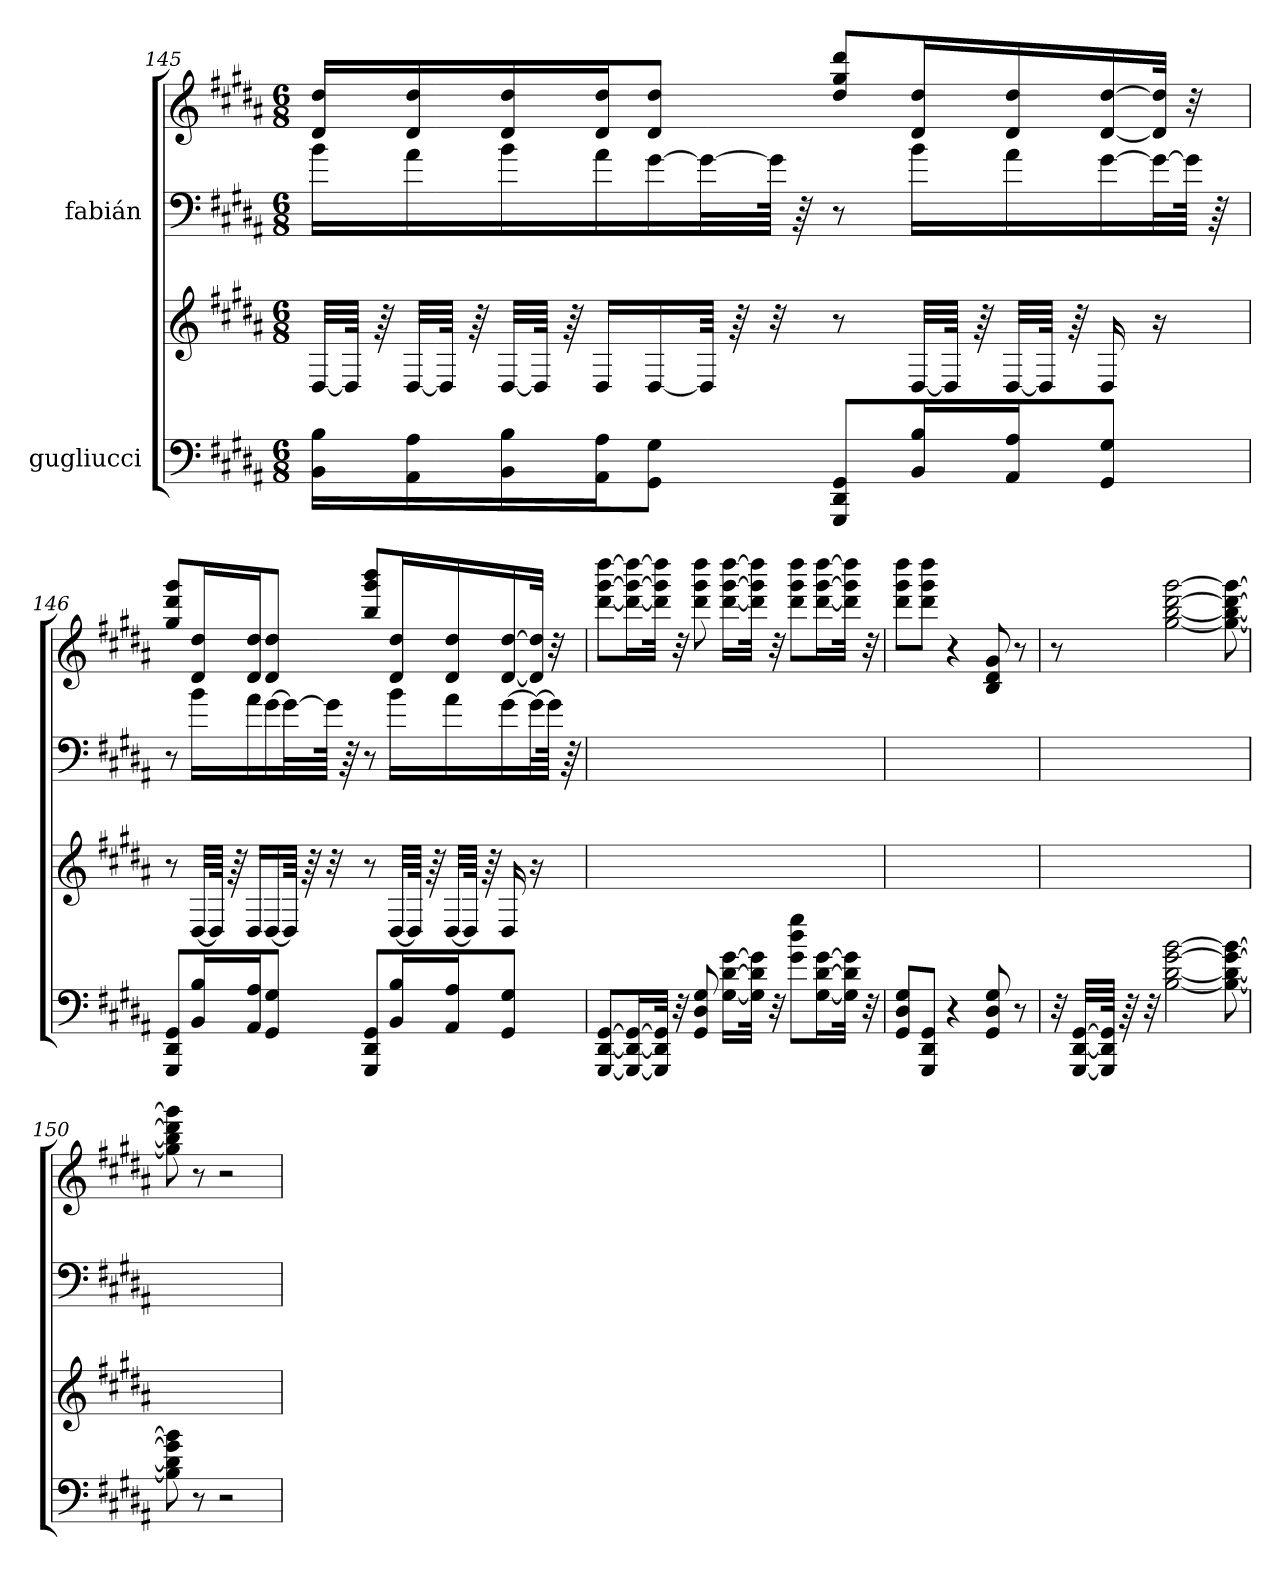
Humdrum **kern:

**kern	**kern	**kern	**kern
*part2	*part2	*part1	*part1
*staff4	*staff3	*staff2	*staff1
*I"gugliucci	*	*I"fabián	*
!!LO:LB:g=z
*clefF4	*clefG2	*clefF4	*clefG2
*k[f#c#g#d#a#]	*k[f#c#g#d#a#]	*k[f#c#g#d#a#]	*k[f#c#g#d#a#]
*B:	*B:	*B:	*B:
*M6/8	*M6/8	*M6/8	*M6/8
=145	=145	=145	=145
16BB\ 16B\LL	[32D#/LLL	16b\LL	16d#/ 16dd#/LL
.	64D#/JJJk]	.	.
.	64r	.	.
16AA#\ 16A#\	[32D#/LLL	16a#\	16d#/ 16dd#/
.	64D#/JJJk]	.	.
.	64r	.	.
16BB\ 16B\	[32D#/LLL	16b\	16d#/ 16dd#/
.	64D#/JJJk]	.	.
.	64r	.	.
16AA#\ 16A#\J	16D#/LL	16a#\	16d#/ 16dd#/J
8GG#\ 8G#\J	[16D#/	[16g#\	8d#/ 8dd#/J
.	64D#/JJkk]	32g#\L_	.
.	64r	.	.
.	32r	64g#\JJJk]	.
.	.	64r	.
8GGG#/ 8DD#/ 8GG#/L	8r	8r	8dd#/ 8gg#/ 8ddd#/L
16BB/ 16B/L	[32D#/LLL	16b\LL	16d#/ 16dd#/L
.	64D#/JJJk]	.	.
.	64r	.	.
16AA#/ 16A#/J	[32D#/LLL	16a#\	16d#/ 16dd#/
.	64D#/JJJk]	.	.
.	64r	.	.
8GG#/ 8G#/J	16D#/	[16g#\	[16d#/ [16dd#/
.	16r	32g#\L_	32d#/] 32dd#/]JJk
.	.	64g#\JJJk]	32r
.	.	64r	.
!!LO:PB:g=z
=146	=146	=146	=146
8GGG#/ 8DD#/ 8GG#/L	8r	8r	8gg#/ 8ddd#/ 8ggg#/L
16BB/ 16B/L	[32D#/LLL	16b\LL	16d#/ 16dd#/L
.	64D#/JJJk]	.	.
.	64r	.	.
16AA#/ 16A#/J	16D#/LL	16a#\	16d#/ 16dd#/J
8GG#/ 8G#/J	[16D#/	[16g#\	8d#/ 8dd#/J
.	64D#/JJkk]	32g#\L_	.
.	64r	.	.
.	32r	64g#\JJJk]	.
.	.	64r	.
8GGG#/ 8DD#/ 8GG#/L	8r	8r	8bb/ 8ggg#/ 8bbb/L
16BB/ 16B/L	[32D#/LLL	16b\LL	16d#/ 16dd#/L
.	64D#/JJJk]	.	.
.	64r	.	.
16AA#/ 16A#/J	[32D#/LLL	16a#\	16d#/ 16dd#/
.	64D#/JJJk]	.	.
.	64r	.	.
8GG#/ 8G#/J	16D#/	[16g#\	[16d#/ [16dd#/
.	16r	32g#\L_	32d#/] 32dd#/]JJk
.	.	64g#\JJJk]	32r
.	.	64r	.
=147	=147	=147	=147
[8GGG#/ [8DD#/ [8GG#/L	2.ryy	2.ryy	[8ddd#\ [8ggg#\ [8dddd#\L
16GGG#/_ 16DD#/_ 16GG#/_L	.	.	16ddd#\_ 16ggg#\_ 16dddd#\_L
32GGG#/] 32DD#/] 32GG#/]JJk	.	.	32ddd#\] 32ggg#\] 32dddd#\]JJk
32r	.	.	32r
8GG#/ 8D#/ 8G#/	.	.	8ddd#\ 8ggg#\ 8dddd#\
[16G#\ [16d#\ [16g#\LL	.	.	[16ddd#\ [16ggg#\ [16dddd#\LL
32G#\] 32d#\] 32g#\]JJk	.	.	32ddd#\] 32ggg#\] 32dddd#\]JJk
32r	.	.	32r
8g#\ 8dd#\ 8gg#\L	.	.	8ddd#\ 8ggg#\ 8dddd#\L
[16G#\ [16d#\ [16g#\L	.	.	[16ddd#\ [16ggg#\ [16dddd#\L
32G#\] 32d#\] 32g#\]JJk	.	.	32ddd#\] 32ggg#\] 32dddd#\]JJk
32r	.	.	32r
=148	=148	=148	=148
8GG#/ 8D#/ 8G#/L	2.ryy	2.ryy	8ddd#\ 8ggg#\ 8dddd#\L
8GGG#/ 8DD#/ 8GG#/J	.	.	8ddd#\ 8ggg#\ 8dddd#\J
4r	.	.	4r
8GG#/ 8D#/ 8G#/	.	.	8B/ 8d#/ 8g#/
8r	.	.	8r
!!LO:LB:g=z
=149	=149	=149	=149
32r	2.ryy	2.ryy	8r
[32GGG#/ [32DD#/ [32GG#/LLL	.	.	.
64GGG#/] 64DD#/] 64GG#/]JJJk	.	.	.
64r	.	.	.
32r	.	.	.
[2B\ [2d#\ [2g#\ [2b\	.	.	[2gg#\ [2bb\ [2ddd#\ [2ggg#\
8B\_ 8d#\_ 8g#\_ 8b\_	.	.	8gg#\_ 8bb\_ 8ddd#\_ 8ggg#\_
=150	=150	=150	=150
8B\] 8d#\] 8g#\] 8b\]	2.ryy	2.ryy	8gg#\] 8bb\] 8ddd#\] 8ggg#\]
8r	.	.	8r
2r	.	.	2r
=	=	=	=
*-	*-	*-	*-
